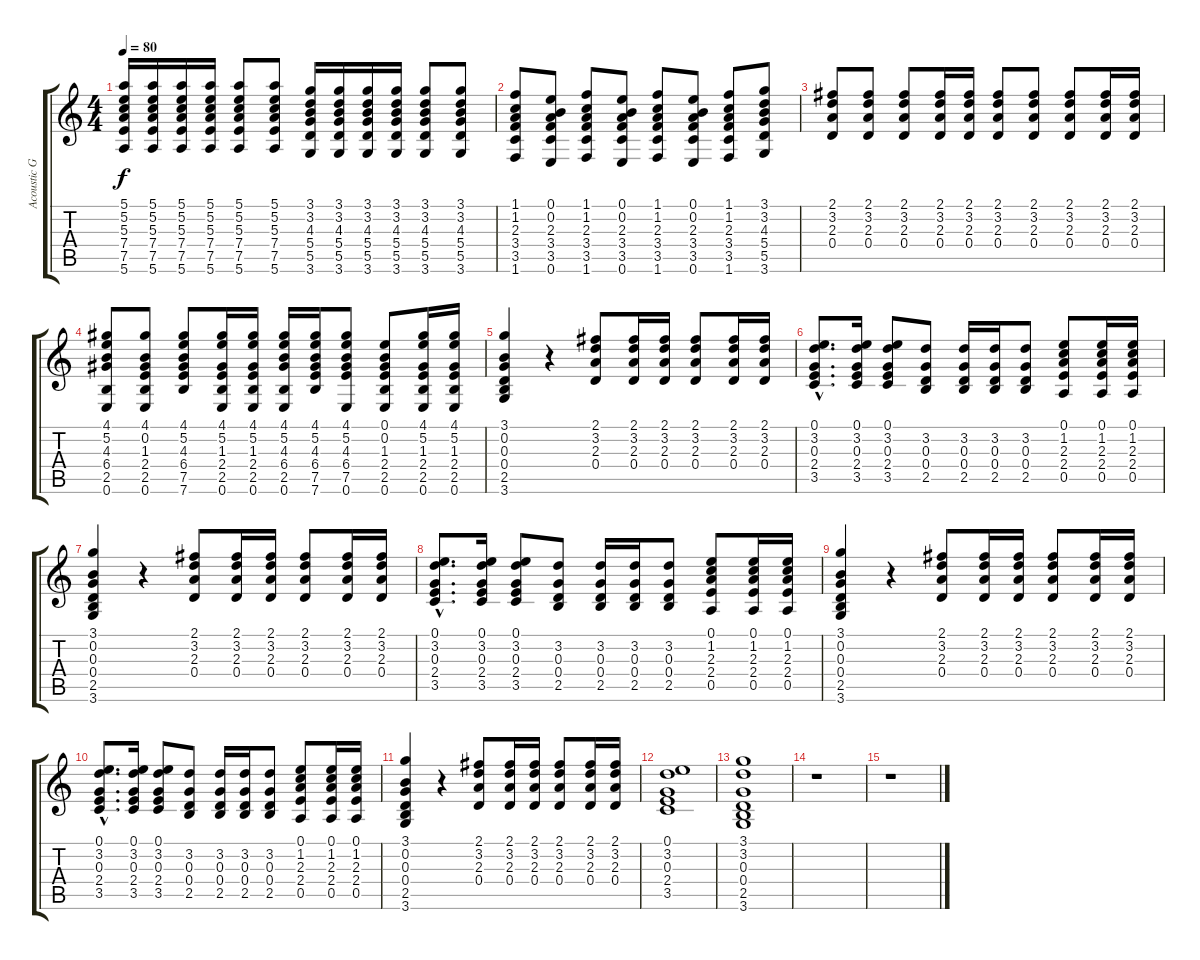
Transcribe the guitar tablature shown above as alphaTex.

\track ("Acoustic Guitar" "Acoustic G") {instrument acousticguitarsteel}
\staff {score tabs}
\tuning (E4 B3 G3 D3 A2 E2) {hide}
\ts (4 4)
\tempo 80
\clef g2
\ks c
(5.1 5.2 5.3 7.4 7.5 5.6).16{dy f} (5.1 5.2 5.3 7.4 7.5 5.6).16 (5.1 5.2 5.3 7.4 7.5 5.6).16 (5.1 5.2 5.3 7.4 7.5 5.6).16 (5.1 5.2 5.3 7.4 7.5 5.6).8 (5.1 5.2 5.3 7.4 7.5 5.6).8 (3.1 3.2 4.3 5.4 5.5 3.6).16 (3.1 3.2 4.3 5.4 5.5 3.6).16 (3.1 3.2 4.3 5.4 5.5 3.6).16 (3.1 3.2 4.3 5.4 5.5 3.6).16 (3.1 3.2 4.3 5.4 5.5 3.6).8 (3.1 3.2 4.3 5.4 5.5 3.6).8 |
(1.1 1.2 2.3 3.4 3.5 1.6).8 (0.1 0.2 2.3 3.4 3.5 0.6).8 (1.1 1.2 2.3 3.4 3.5 1.6).8 (0.1 0.2 2.3 3.4 3.5 0.6).8 (1.1 1.2 2.3 3.4 3.5 1.6).8 (0.1 0.2 2.3 3.4 3.5 0.6).8 (1.1 1.2 2.3 3.4 3.5 1.6).8 (3.1 3.2 4.3 5.4 5.5 3.6).8 |
(2.1 3.2 2.3 0.4).8 (2.1 3.2 2.3 0.4).8 (2.1 3.2 2.3 0.4).8 (2.1 3.2 2.3 0.4).16 (2.1 3.2 2.3 0.4).16 (2.1 3.2 2.3 0.4).8 (2.1 3.2 2.3 0.4).8 (2.1 3.2 2.3 0.4).8 (2.1 3.2 2.3 0.4).16 (2.1 3.2 2.3 0.4).16 |
(4.1 5.2 4.3 6.4 2.5 0.6).8 (4.1 0.2 1.3 2.4 2.5 0.6).8 (4.1 5.2 4.3 6.4 7.5 7.6).8 (4.1 5.2 1.3 2.4 2.5 0.6).16 (4.1 5.2 1.3 2.4 2.5 0.6).16 (4.1 5.2 4.3 6.4 2.5 0.6).16 (4.1 5.2 4.3 6.4 7.5 7.6).16 (4.1 5.2 4.3 6.4 7.5 0.6).8 (0.1 0.2 1.3 2.4 2.5 0.6).8 (4.1 5.2 1.3 2.4 2.5 0.6).16 (4.1 5.2 1.3 2.4 2.5 0.6).16 |
(3.1 0.2 0.3 0.4 2.5 3.6).4 r.4 (2.1 3.2 2.3 0.4).8 (2.1 3.2 2.3 0.4).16 (2.1 3.2 2.3 0.4).16 (2.1 3.2 2.3 0.4).8 (2.1 3.2 2.3 0.4).16 (2.1 3.2 2.3 0.4).16 |
(0.1{hac} 3.2{hac} 0.3{hac} 2.4{hac} 3.5{hac}).8{d} (0.1 3.2 0.3 2.4 3.5).16 (0.1 3.2 0.3 2.4 3.5).8 (3.2 0.3 0.4 2.5).8 (3.2 0.3 0.4 2.5).16 (3.2 0.3 0.4 2.5).16 (3.2 0.3 0.4 2.5).8 (0.1 1.2 2.3 2.4 0.5).8 (0.1 1.2 2.3 2.4 0.5).16 (0.1 1.2 2.3 2.4 0.5).16 |
(3.1 0.2 0.3 0.4 2.5 3.6).4 r.4 (2.1 3.2 2.3 0.4).8 (2.1 3.2 2.3 0.4).16 (2.1 3.2 2.3 0.4).16 (2.1 3.2 2.3 0.4).8 (2.1 3.2 2.3 0.4).16 (2.1 3.2 2.3 0.4).16 |
(0.1{hac} 3.2{hac} 0.3{hac} 2.4{hac} 3.5{hac}).8{d} (0.1 3.2 0.3 2.4 3.5).16 (0.1 3.2 0.3 2.4 3.5).8 (3.2 0.3 0.4 2.5).8 (3.2 0.3 0.4 2.5).16 (3.2 0.3 0.4 2.5).16 (3.2 0.3 0.4 2.5).8 (0.1 1.2 2.3 2.4 0.5).8 (0.1 1.2 2.3 2.4 0.5).16 (0.1 1.2 2.3 2.4 0.5).16 |
(3.1 0.2 0.3 0.4 2.5 3.6).4 r.4 (2.1 3.2 2.3 0.4).8 (2.1 3.2 2.3 0.4).16 (2.1 3.2 2.3 0.4).16 (2.1 3.2 2.3 0.4).8 (2.1 3.2 2.3 0.4).16 (2.1 3.2 2.3 0.4).16 |
(0.1{hac} 3.2{hac} 0.3{hac} 2.4{hac} 3.5{hac}).8{d} (0.1 3.2 0.3 2.4 3.5).16 (0.1 3.2 0.3 2.4 3.5).8 (3.2 0.3 0.4 2.5).8 (3.2 0.3 0.4 2.5).16 (3.2 0.3 0.4 2.5).16 (3.2 0.3 0.4 2.5).8 (0.1 1.2 2.3 2.4 0.5).8 (0.1 1.2 2.3 2.4 0.5).16 (0.1 1.2 2.3 2.4 0.5).16 |
(3.1 0.2 0.3 0.4 2.5 3.6).4 r.4 (2.1 3.2 2.3 0.4).8 (2.1 3.2 2.3 0.4).16 (2.1 3.2 2.3 0.4).16 (2.1 3.2 2.3 0.4).8 (2.1 3.2 2.3 0.4).16 (2.1 3.2 2.3 0.4).16 |
(0.1 3.2 0.3 2.4 3.5).1 |
(3.1 3.2 0.3 0.4 2.5 3.6).1 |
r.1 |
r.1
